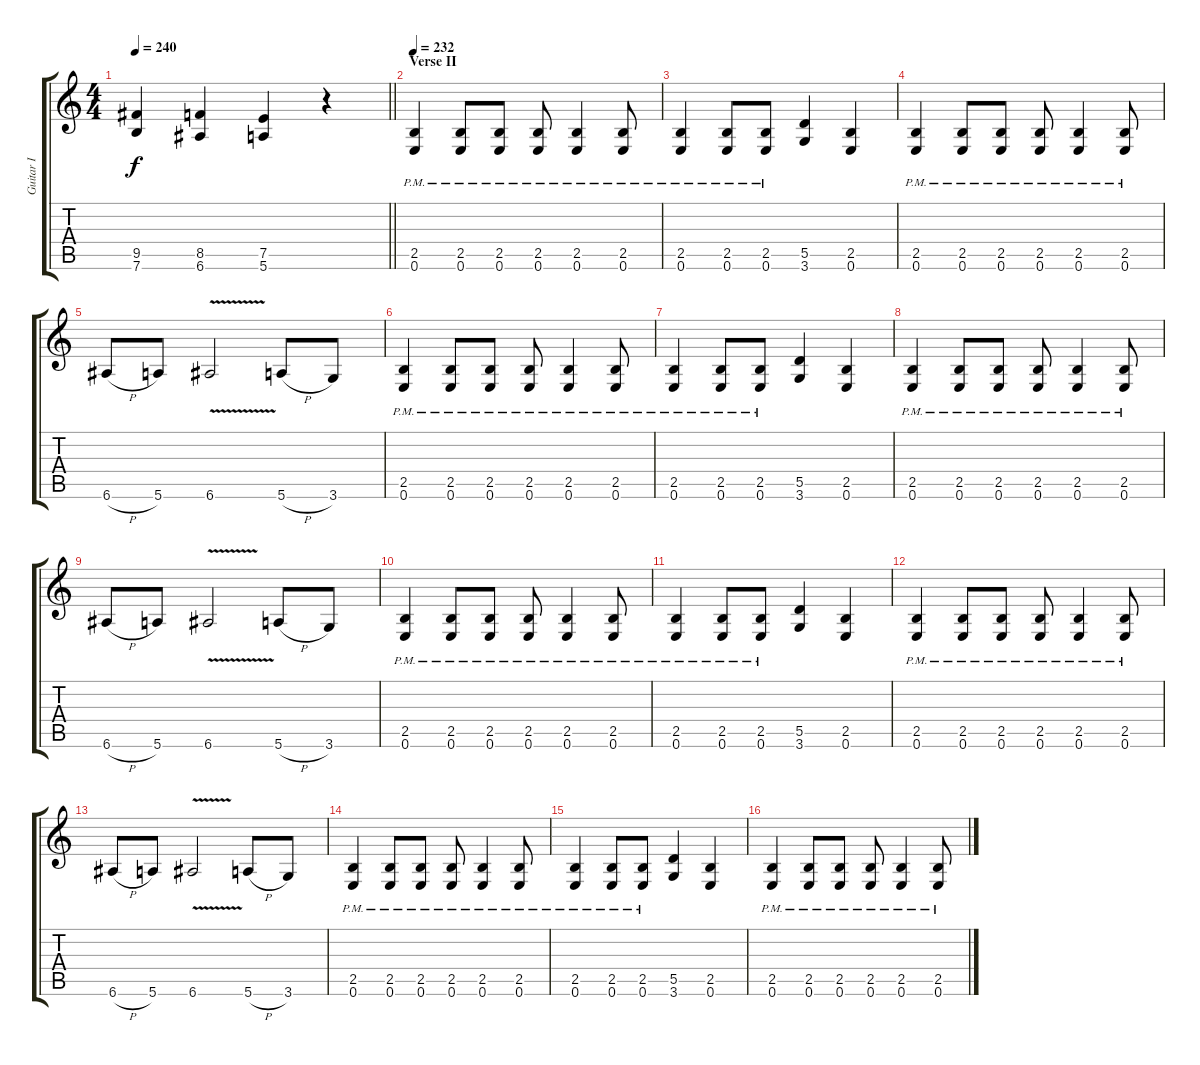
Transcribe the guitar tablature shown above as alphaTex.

\track ("Guitar I" "Guitar I") {instrument overdrivenguitar}
\staff {score tabs}
\tuning (E4 B3 G3 D3 A2 E2) {hide}
\ts (4 4)
\tempo 240
\clef g2
\barLineRight lightlight
\ks c
(9.5 7.6).4{dy f} (8.5 6.6).4 (7.5 5.6).4 r.4 |
\section ("" "Verse II")
\tempo 232
(2.5{pm} 0.6{pm}).4 (2.5{pm} 0.6{pm}).8 (2.5{pm} 0.6{pm}).8 (2.5{pm} 0.6{pm}).8 (2.5{pm} 0.6{pm}).4 (2.5{pm} 0.6{pm}).8 |
(2.5{pm} 0.6{pm}).4 (2.5{pm} 0.6{pm}).8 (2.5{pm} 0.6{pm}).8 (5.5 3.6).4 (2.5 0.6).4 |
(2.5{pm} 0.6{pm}).4 (2.5{pm} 0.6{pm}).8 (2.5{pm} 0.6{pm}).8 (2.5{pm} 0.6{pm}).8 (2.5{pm} 0.6{pm}).4 (2.5{pm} 0.6{pm}).8 |
6.6{h}.8 5.6.8 6.6{v}.2 5.6{h}.8 3.6.8 |
(2.5{pm} 0.6{pm}).4 (2.5{pm} 0.6{pm}).8 (2.5{pm} 0.6{pm}).8 (2.5{pm} 0.6{pm}).8 (2.5{pm} 0.6{pm}).4 (2.5{pm} 0.6{pm}).8 |
(2.5{pm} 0.6{pm}).4 (2.5{pm} 0.6{pm}).8 (2.5{pm} 0.6{pm}).8 (5.5 3.6).4 (2.5 0.6).4 |
(2.5{pm} 0.6{pm}).4 (2.5{pm} 0.6{pm}).8 (2.5{pm} 0.6{pm}).8 (2.5{pm} 0.6{pm}).8 (2.5{pm} 0.6{pm}).4 (2.5{pm} 0.6{pm}).8 |
6.6{h}.8 5.6.8 6.6{v}.2 5.6{h}.8 3.6.8 |
(2.5{pm} 0.6{pm}).4 (2.5{pm} 0.6{pm}).8 (2.5{pm} 0.6{pm}).8 (2.5{pm} 0.6{pm}).8 (2.5{pm} 0.6{pm}).4 (2.5{pm} 0.6{pm}).8 |
(2.5{pm} 0.6{pm}).4 (2.5{pm} 0.6{pm}).8 (2.5{pm} 0.6{pm}).8 (5.5 3.6).4 (2.5 0.6).4 |
(2.5{pm} 0.6{pm}).4 (2.5{pm} 0.6{pm}).8 (2.5{pm} 0.6{pm}).8 (2.5{pm} 0.6{pm}).8 (2.5{pm} 0.6{pm}).4 (2.5{pm} 0.6{pm}).8 |
6.6{h}.8 5.6.8 6.6{v}.2 5.6{h}.8 3.6.8 |
(2.5{pm} 0.6{pm}).4 (2.5{pm} 0.6{pm}).8 (2.5{pm} 0.6{pm}).8 (2.5{pm} 0.6{pm}).8 (2.5{pm} 0.6{pm}).4 (2.5{pm} 0.6{pm}).8 |
(2.5{pm} 0.6{pm}).4 (2.5{pm} 0.6{pm}).8 (2.5{pm} 0.6{pm}).8 (5.5 3.6).4 (2.5 0.6).4 |
(2.5{pm} 0.6{pm}).4 (2.5{pm} 0.6{pm}).8 (2.5{pm} 0.6{pm}).8 (2.5{pm} 0.6{pm}).8 (2.5{pm} 0.6{pm}).4 (2.5{pm} 0.6{pm}).8
